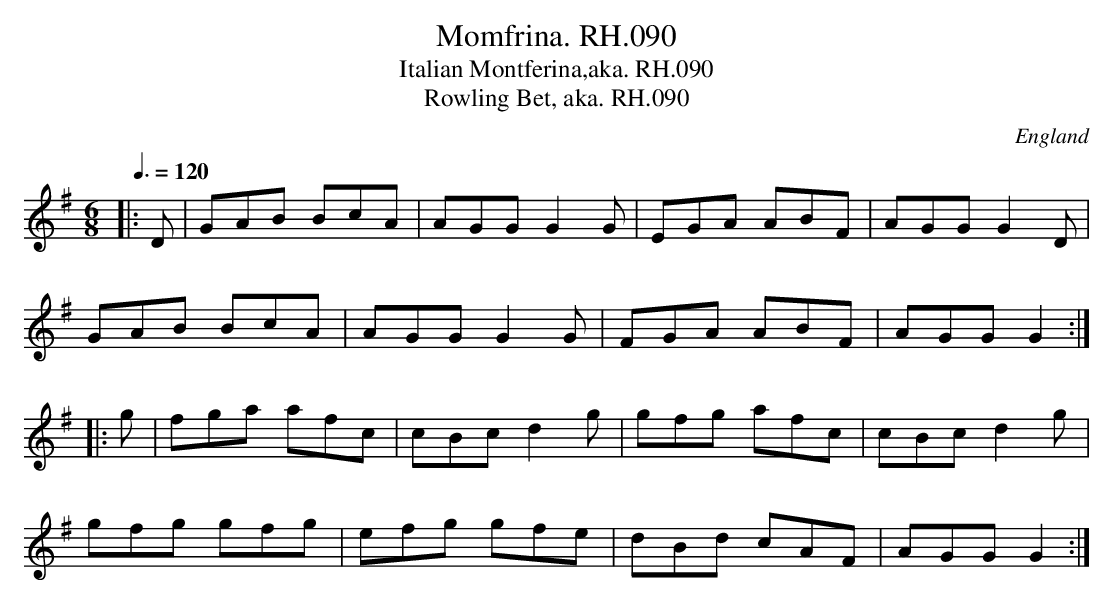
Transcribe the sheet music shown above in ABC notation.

X:1
T:Momfrina. RH.090
T:Italian Montferina,aka. RH.090
T:Rowling Bet, aka. RH.090
L:1/8
M:6/8
O:England
Q:3/8=120
K:G
|:D|GAB BcA|AGG G2G|EGA ABF|AGG G2D|!
GAB BcA|AGG G2G|FGA ABF|AGG G2:|!
|:g|fga afc|cBc d2g|gfg afc|cBc d2g|!
gfg gfg|efg gfe|dBd cAF|AGG G2:|
